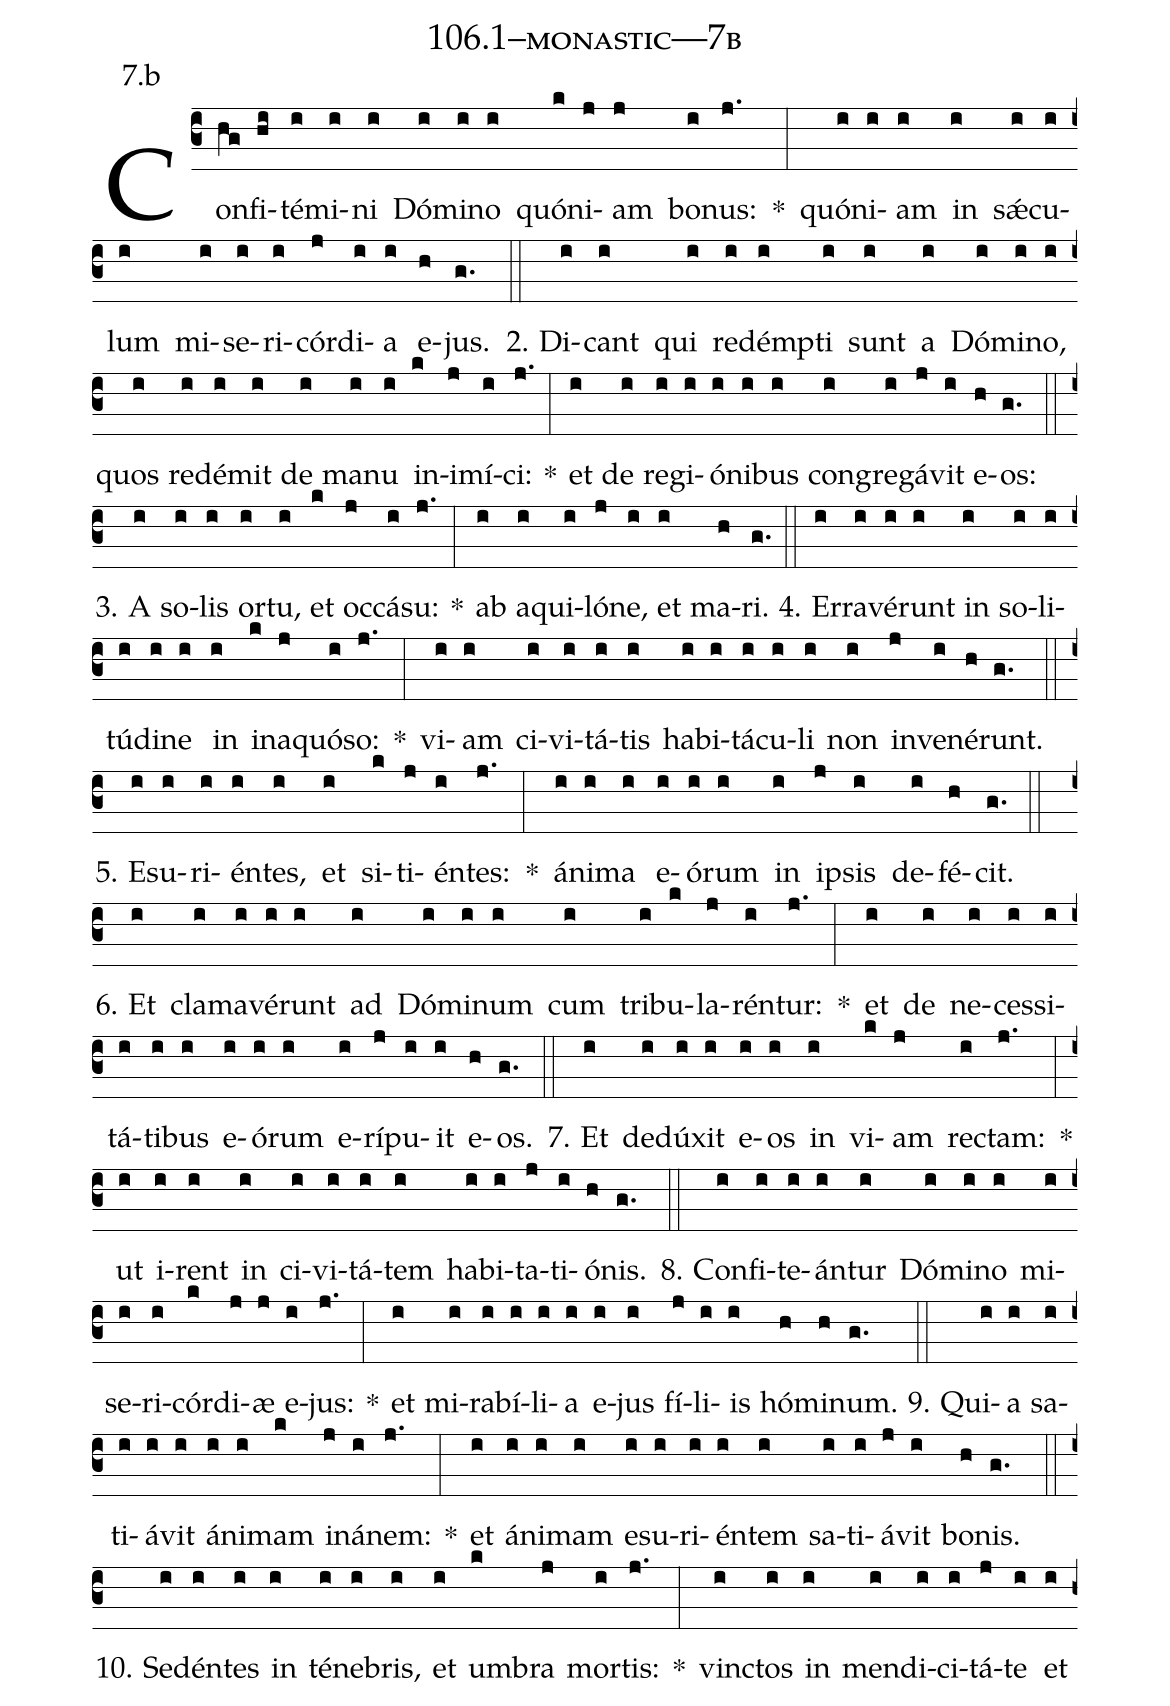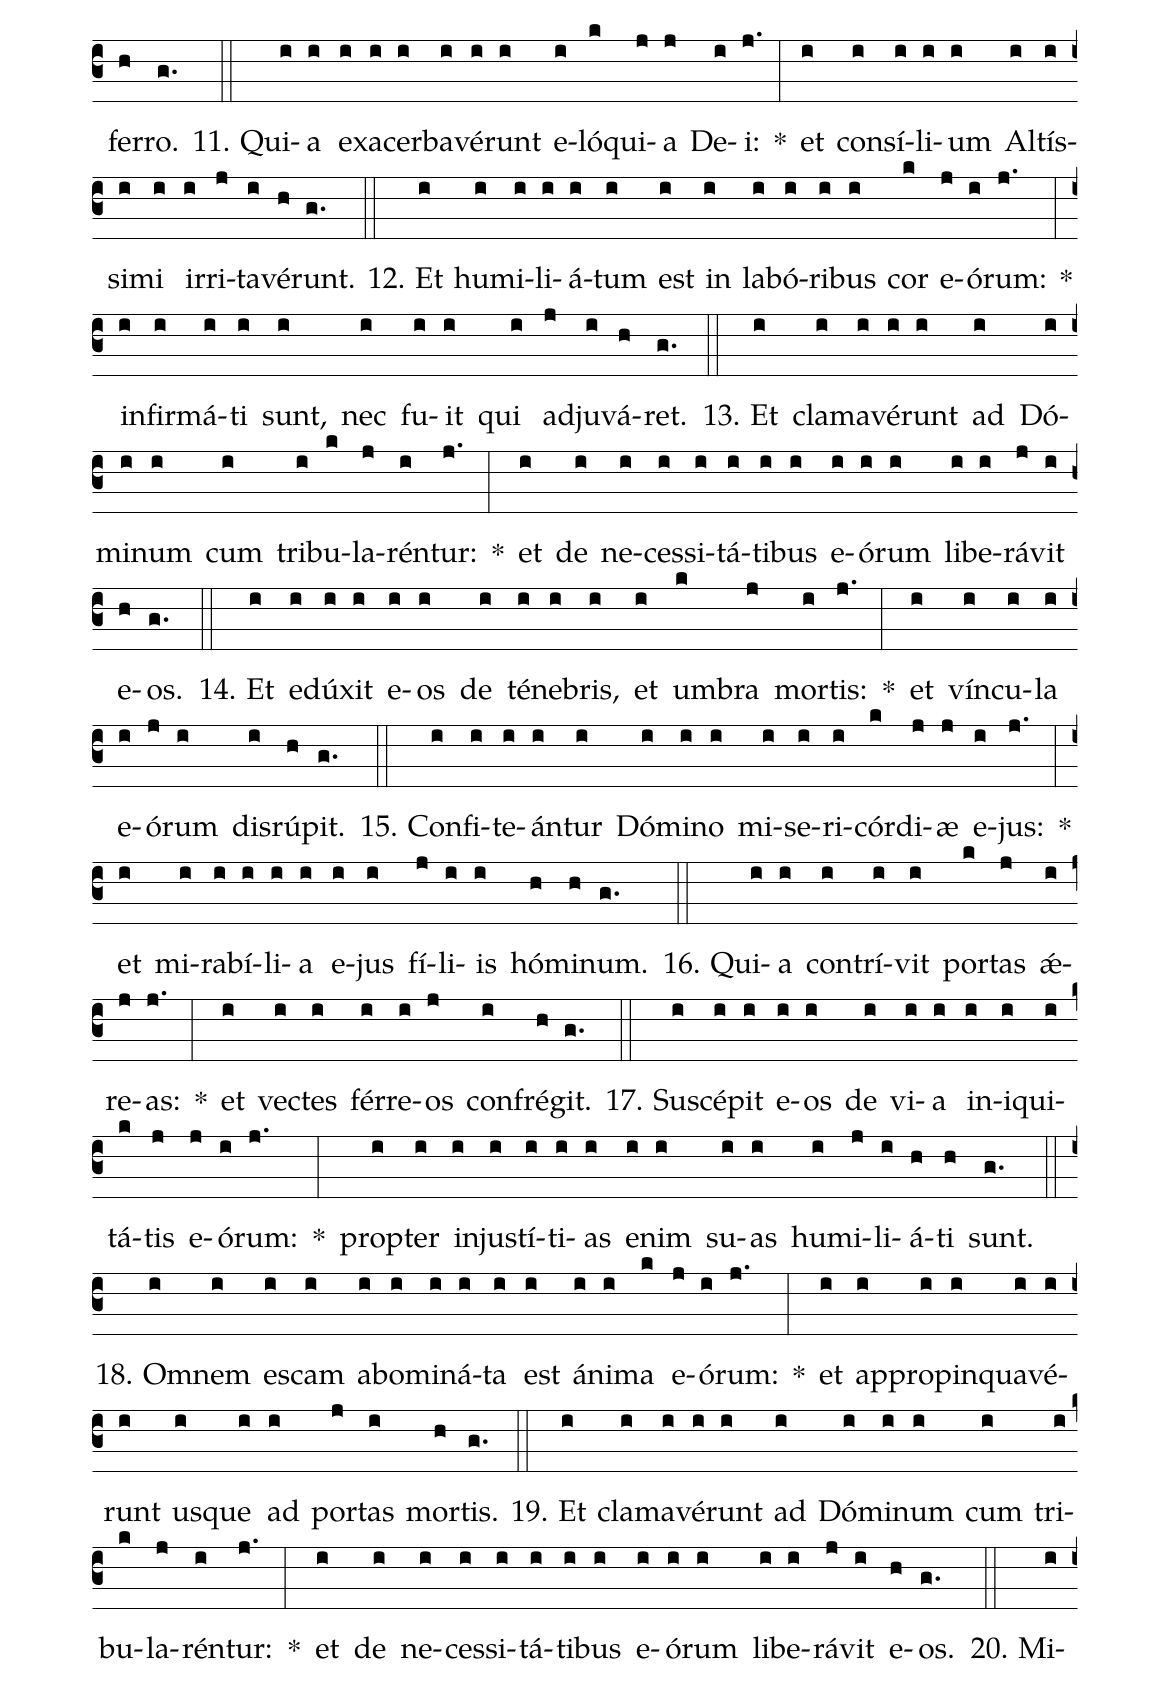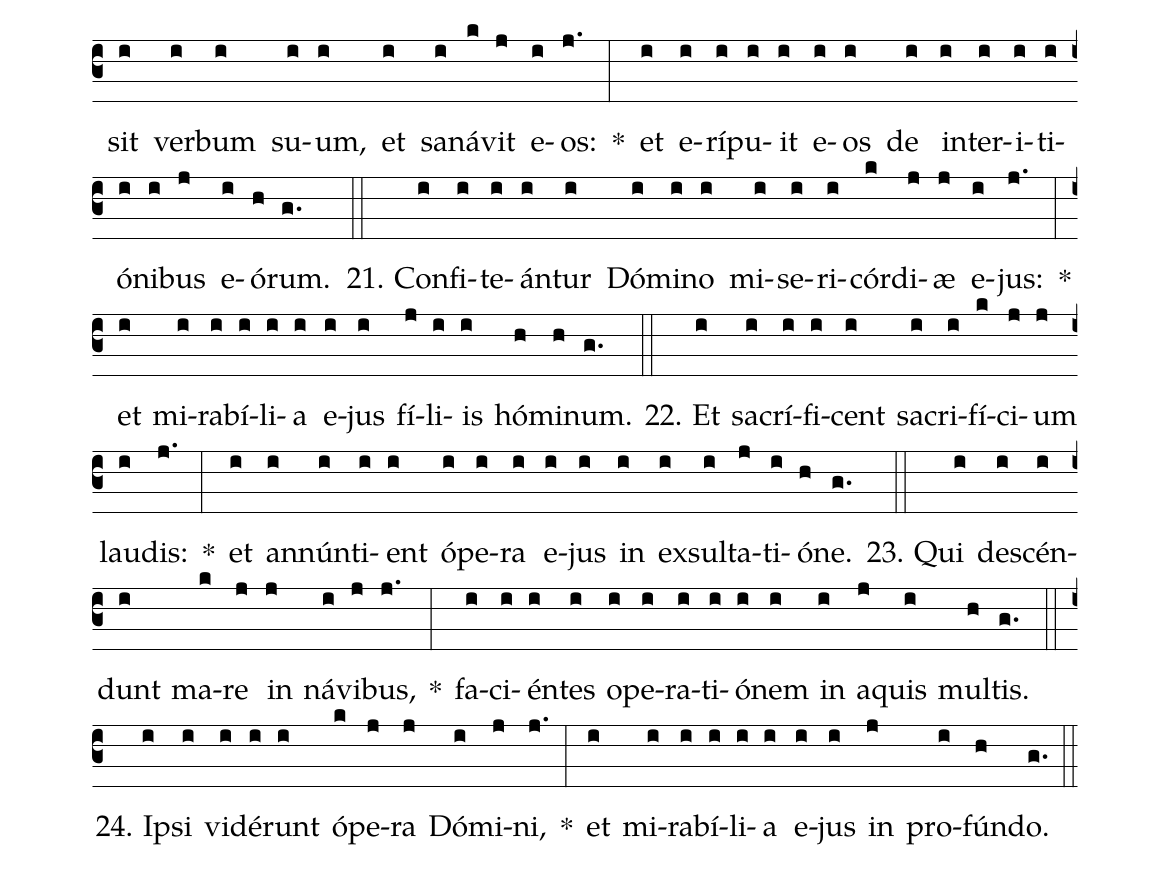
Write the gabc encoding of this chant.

name: 106.1--monastic---7b;
annotation: 7.b;
%%
(c3)Con(hg)fi(hi)té(i)mi(i)ni(i) Dó(i)mi(i)no(i) quón(k)i(j)am(j) bo(i)nus:(j.) *(:) quón(i)i(i)am(i) in(i) sǽ(i)cu(i)lum(i) mi(i)se(i)ri(i)cór(j)di(i)a(i) e(h)jus.(g.) (::)
2. Di(i)cant(i) qui(i) red(i)émp(i)ti(i) sunt(i) a(i) Dó(i)mi(i)no,(i) quos(i) red(i)é(i)mit(i) de(i) ma(i)nu(i) in(k)i(j)mí(i)ci:(j.) *(:) et(i) de(i) re(i)gi(i)ó(i)ni(i)bus(i) con(i)gre(i)gá(j)vit(i) e(h)os:(g.) (::)
3. A(i) so(i)lis(i) or(i)tu,(i) et(k) oc(j)cá(i)su:(j.) *(:) ab(i) a(i)qui(i)ló(j)ne,(i) et(i) ma(h)ri.(g.) (::)
4. Er(i)ra(i)vé(i)runt(i) in(i) so(i)li(i)tú(i)di(i)ne(i) in(i) in(k)a(j)quó(i)so:(j.) *(:) vi(i)am(i) ci(i)vi(i)tá(i)tis(i) ha(i)bi(i)tá(i)cu(i)li(i) non(i) in(j)ve(i)né(h)runt.(g.) (::)
5. E(i)su(i)ri(i)én(i)tes,(i) et(i) si(k)ti(j)én(i)tes:(j.) *(:) á(i)ni(i)ma(i) e(i)ó(i)rum(i) in(i) ip(j)sis(i) de(i)fé(h)cit.(g.) (::)
6. Et(i) cla(i)ma(i)vé(i)runt(i) ad(i) Dó(i)mi(i)num(i) cum(i) tri(i)bu(k)la(j)rén(i)tur:(j.) *(:) et(i) de(i) ne(i)ces(i)si(i)tá(i)ti(i)bus(i) e(i)ó(i)rum(i) e(i)rí(j)pu(i)it(i) e(h)os.(g.) (::)
7. Et(i) de(i)dú(i)xit(i) e(i)os(i) in(i) vi(k)am(j) rec(i)tam:(j.) *(:) ut(i) i(i)rent(i) in(i) ci(i)vi(i)tá(i)tem(i) ha(i)bi(i)ta(j)ti(i)ó(h)nis.(g.) (::)
8. Con(i)fi(i)te(i)án(i)tur(i) Dó(i)mi(i)no(i) mi(i)se(i)ri(i)cór(k)di(j)æ(j) e(i)jus:(j.) *(:) et(i) mi(i)ra(i)bí(i)li(i)a(i) e(i)jus(i) fí(j)li(i)is(i) hó(h)mi(h)num.(g.) (::)
9. Qui(i)a(i) sa(i)ti(i)á(i)vit(i) á(i)ni(i)mam(k) in(j)á(i)nem:(j.) *(:) et(i) á(i)ni(i)mam(i) e(i)su(i)ri(i)én(i)tem(i) sa(i)ti(i)á(j)vit(i) bo(h)nis.(g.) (::)
10. Se(i)dén(i)tes(i) in(i) té(i)ne(i)bris,(i) et(i) um(k)bra(j) mor(i)tis:(j.) *(:) vinc(i)tos(i) in(i) men(i)di(i)ci(i)tá(j)te(i) et(i) fer(h)ro.(g.) (::)
11. Qui(i)a(i) ex(i)a(i)cer(i)ba(i)vé(i)runt(i) e(i)ló(k)qui(j)a(j) De(i)i:(j.) *(:) et(i) con(i)sí(i)li(i)um(i) Al(i)tís(i)si(i)mi(i) ir(i)ri(j)ta(i)vé(h)runt.(g.) (::)
12. Et(i) hu(i)mi(i)li(i)á(i)tum(i) est(i) in(i) la(i)bó(i)ri(i)bus(i) cor(k) e(j)ó(i)rum:(j.) *(:) in(i)fir(i)má(i)ti(i) sunt,(i) nec(i) fu(i)it(i) qui(i) ad(j)ju(i)vá(h)ret.(g.) (::)
13. Et(i) cla(i)ma(i)vé(i)runt(i) ad(i) Dó(i)mi(i)num(i) cum(i) tri(i)bu(k)la(j)rén(i)tur:(j.) *(:) et(i) de(i) ne(i)ces(i)si(i)tá(i)ti(i)bus(i) e(i)ó(i)rum(i) li(i)be(i)rá(j)vit(i) e(h)os.(g.) (::)
14. Et(i) e(i)dú(i)xit(i) e(i)os(i) de(i) té(i)ne(i)bris,(i) et(i) um(k)bra(j) mor(i)tis:(j.) *(:) et(i) vín(i)cu(i)la(i) e(i)ó(j)rum(i) dis(i)rú(h)pit.(g.) (::)
15. Con(i)fi(i)te(i)án(i)tur(i) Dó(i)mi(i)no(i) mi(i)se(i)ri(i)cór(k)di(j)æ(j) e(i)jus:(j.) *(:) et(i) mi(i)ra(i)bí(i)li(i)a(i) e(i)jus(i) fí(j)li(i)is(i) hó(h)mi(h)num.(g.) (::)
16. Qui(i)a(i) con(i)trí(i)vit(i) por(k)tas(j) ǽ(i)re(j)as:(j.) *(:) et(i) vec(i)tes(i) fér(i)re(i)os(j) con(i)fré(h)git.(g.) (::)
17. Su(i)scé(i)pit(i) e(i)os(i) de(i) vi(i)a(i) in(i)i(i)qui(i)tá(k)tis(j) e(j)ó(i)rum:(j.) *(:) prop(i)ter(i) in(i)jus(i)tí(i)ti(i)as(i) e(i)nim(i) su(i)as(i) hu(i)mi(j)li(i)á(h)ti(h) sunt.(g.) (::)
18. Om(i)nem(i) es(i)cam(i) ab(i)o(i)mi(i)ná(i)ta(i) est(i) á(i)ni(i)ma(k) e(j)ó(i)rum:(j.) *(:) et(i) ap(i)pro(i)pin(i)qua(i)vé(i)runt(i) us(i)que(i) ad(i) por(j)tas(i) mor(h)tis.(g.) (::)
19. Et(i) cla(i)ma(i)vé(i)runt(i) ad(i) Dó(i)mi(i)num(i) cum(i) tri(i)bu(k)la(j)rén(i)tur:(j.) *(:) et(i) de(i) ne(i)ces(i)si(i)tá(i)ti(i)bus(i) e(i)ó(i)rum(i) li(i)be(i)rá(j)vit(i) e(h)os.(g.) (::)
20. Mi(i)sit(i) ver(i)bum(i) su(i)um,(i) et(i) sa(i)ná(k)vit(j) e(i)os:(j.) *(:) et(i) e(i)rí(i)pu(i)it(i) e(i)os(i) de(i) in(i)ter(i)i(i)ti(i)ó(i)ni(i)bus(j) e(i)ó(h)rum.(g.) (::)
21. Con(i)fi(i)te(i)án(i)tur(i) Dó(i)mi(i)no(i) mi(i)se(i)ri(i)cór(k)di(j)æ(j) e(i)jus:(j.) *(:) et(i) mi(i)ra(i)bí(i)li(i)a(i) e(i)jus(i) fí(j)li(i)is(i) hó(h)mi(h)num.(g.) (::)
22. Et(i) sa(i)crí(i)fi(i)cent(i) sa(i)cri(i)fí(k)ci(j)um(j) lau(i)dis:(j.) *(:) et(i) an(i)nún(i)ti(i)ent(i) ó(i)pe(i)ra(i) e(i)jus(i) in(i) ex(i)sul(i)ta(j)ti(i)ó(h)ne.(g.) (::)
23. Qui(i) de(i)scén(i)dunt(i) ma(k)re(j) in(j) ná(i)vi(j)bus,(j.) *(:) fa(i)ci(i)én(i)tes(i) o(i)pe(i)ra(i)ti(i)ó(i)nem(i) in(i) a(j)quis(i) mul(h)tis.(g.) (::)
24. Ip(i)si(i) vi(i)dé(i)runt(i) ó(k)pe(j)ra(j) Dó(i)mi(j)ni,(j.) *(:) et(i) mi(i)ra(i)bí(i)li(i)a(i) e(i)jus(i) in(j) pro(i)fún(h)do.(g.) (::)
